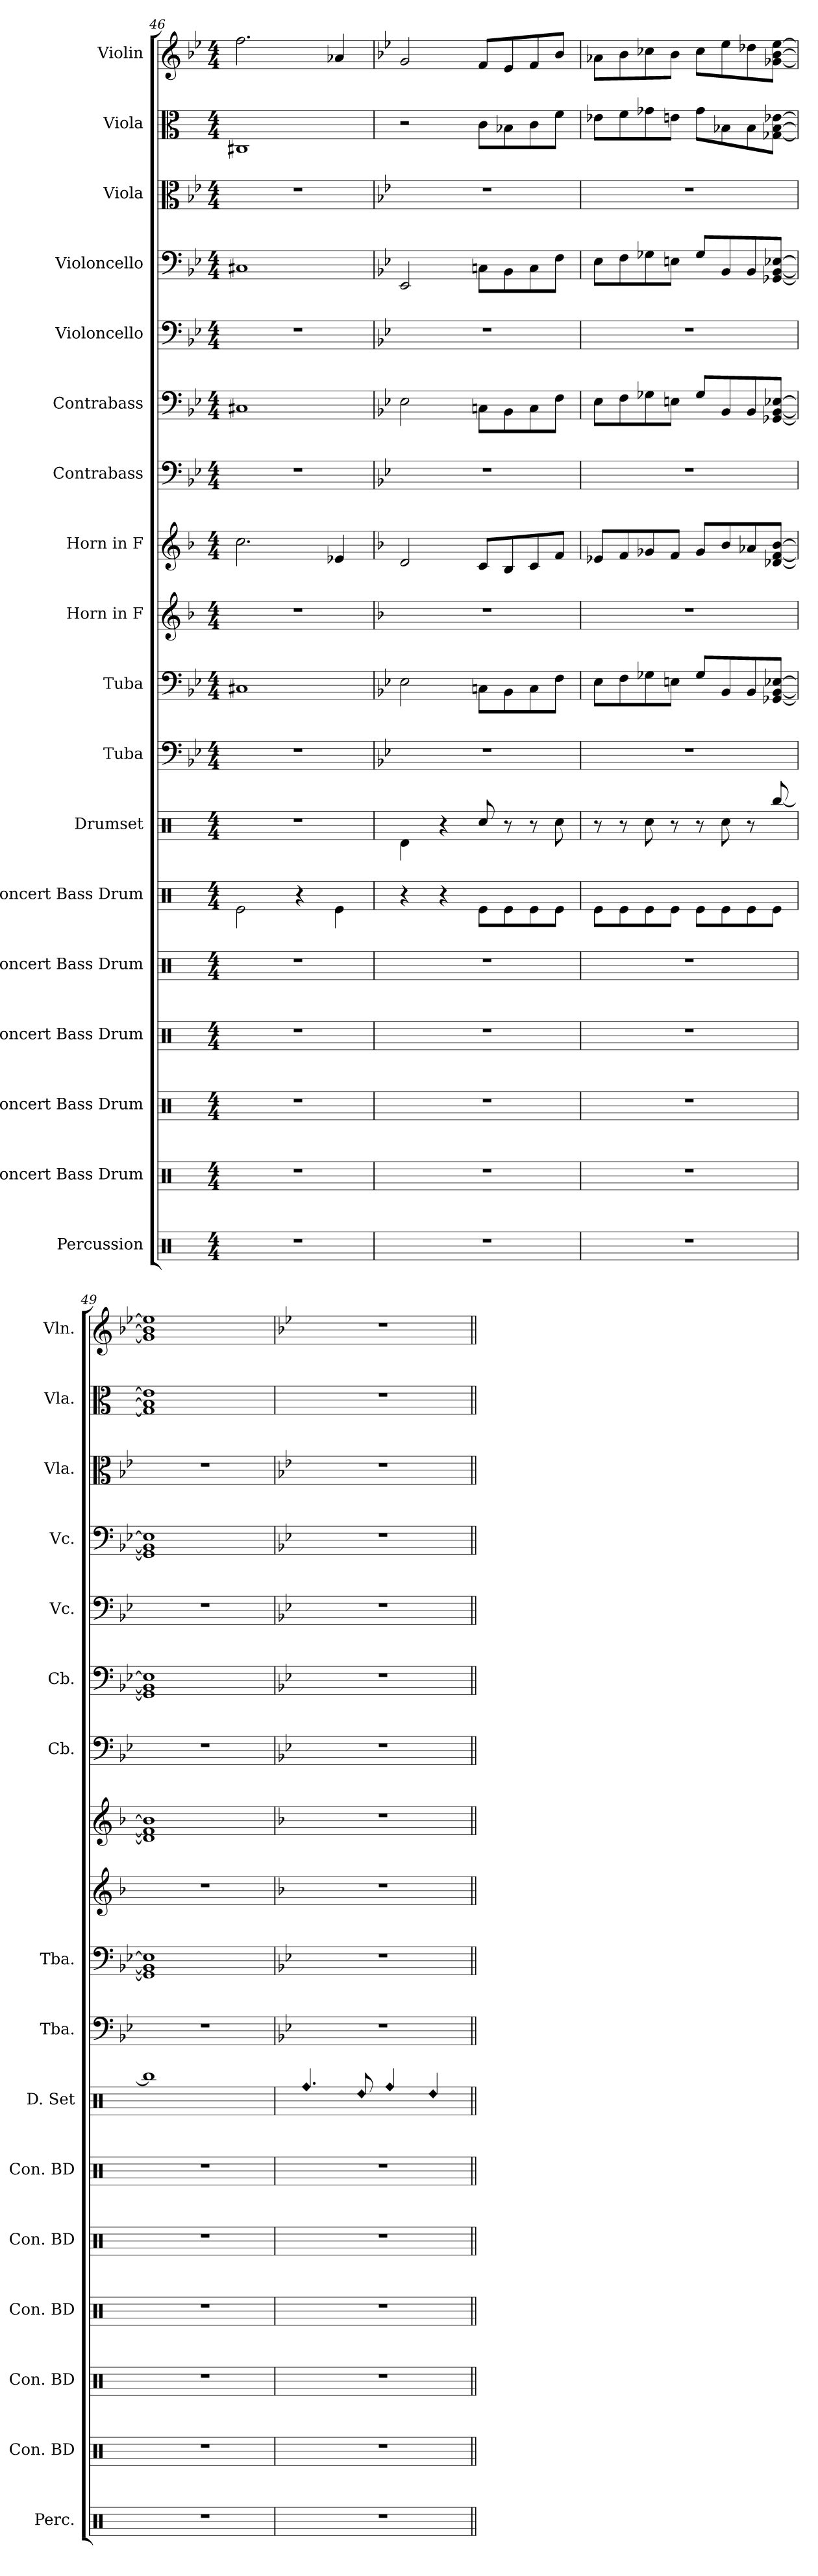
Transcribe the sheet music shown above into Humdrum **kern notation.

**kern	**kern	**kern	**kern	**kern	**kern	**kern	**kern	**kern	**kern	**kern	**kern	**kern	**kern	**kern	**kern	**kern	**kern
*part18	*part17	*part16	*part15	*part14	*part13	*part12	*part11	*part10	*part9	*part8	*part7	*part6	*part5	*part4	*part3	*part2	*part1
*staff18	*staff17	*staff16	*staff15	*staff14	*staff13	*staff12	*staff11	*staff10	*staff9	*staff8	*staff7	*staff6	*staff5	*staff4	*staff3	*staff2	*staff1
*I"Percussion	*I"Concert Bass Drum	*I"Concert Bass Drum	*I"Concert Bass Drum	*I"Concert Bass Drum	*I"Concert Bass Drum	*I"Drumset	*I"Tuba	*I"Tuba	*I"Horn in F	*I"Horn in F	*I"Contrabass	*I"Contrabass	*I"Violoncello	*I"Violoncello	*I"Viola	*I"Viola	*I"Violin
*I'Perc.	*I'Con. BD	*I'Con. BD	*I'Con. BD	*I'Con. BD	*I'Con. BD	*I'D. Set	*I'Tba.	*I'Tba.	*	*	*I'Cb.	*I'Cb.	*I'Vc.	*I'Vc.	*I'Vla.	*I'Vla.	*I'Vln.
*clefX	*clefX	*clefX	*clefX	*clefX	*clefX	*clefX	*clefF4	*clefF4	*clefG2	*clefG2	*clefF4	*clefF4	*clefF4	*clefF4	*clefC3	*clefC3	*clefG2
*	*	*	*	*	*	*	*	*	*ITrd4c7	*ITrd4c7	*ITrd7c12	*ITrd7c12	*	*	*	*	*
*k[]	*k[]	*k[]	*k[]	*k[]	*k[]	*k[]	*k[b-e-]	*k[b-e-]	*k[b-e-]	*k[b-e-]	*k[b-e-]	*k[b-e-]	*k[b-e-]	*k[b-e-]	*k[b-e-]	*k[]	*k[b-e-]
*M4/4	*M4/4	*M4/4	*M4/4	*M4/4	*M4/4	*M4/4	*M4/4	*M4/4	*M4/4	*M4/4	*M4/4	*M4/4	*M4/4	*M4/4	*M4/4	*M4/4	*M4/4
*MM260	*MM260	*MM260	*MM260	*MM260	*MM260	*MM260	*MM260	*MM260	*MM260	*MM260	*MM260	*MM260	*MM260	*MM260	*MM260	*MM260	*MM260
=46	=46	=46	=46	=46	=46	=46	=46	=46	=46	=46	=46	=46	=46	=46	=46	=46	=46
1r	1r	1r	1r	1r	2Re\	1r	1r	1C#X	1r	2.f\	1r	1CC#X	1r	1C#X	1r	1C#X	2.ff\
.	.	.	.	.	4r	.	.	.	.	.	.	.	.	.	.	.	.
.	.	.	.	.	4Re\	.	.	.	.	4A-X/	.	.	.	.	.	.	4a-X/
!!LO:PB:g=z
=47	=47	=47	=47	=47	=47	=47	=47	=47	=47	=47	=47	=47	=47	=47	=47	=47	=47
*	*	*	*	*	*	*	*k[b-e-]	*k[b-e-]	*k[b-e-]	*k[b-e-]	*k[b-e-]	*k[b-e-]	*k[b-e-]	*k[b-e-]	*k[b-e-]	*	*k[b-e-]
*	*	*	*	*	*	*	*	*	*	*	*	*	*	*	*	*	*MM144
1r	1r	1r	1r	1r	4r	4Rd\	1r	2E-\	1r	2G/	1r	2EE-\	1r	2EE-/	1r	2r	2g/
.	.	.	.	.	4r	4r	.	.	.	.	.	.	.	.	.	.	.
*	*	*	*	*	*	*	*	*	*	*	*	*	*	*	*	*	*MM180
.	.	.	.	.	8Re\L	8Rcc/	.	8Cn\L	.	8F/L	.	8CCn\L	.	8Cn\L	.	8c\L	8f/L
.	.	.	.	.	8Re\	8r	.	8BB-\	.	8E-/	.	8BBB-\	.	8BB-\	.	8B-X\	8e-/
.	.	.	.	.	8Re\	8r	.	8C\	.	8F/	.	8CC\	.	8C\	.	8c\	8f/
.	.	.	.	.	8Re\J	8Rcc\	.	8F\J	.	8B-/J	.	8FF\J	.	8F\J	.	8f\J	8b-/J
=48	=48	=48	=48	=48	=48	=48	=48	=48	=48	=48	=48	=48	=48	=48	=48	=48	=48
1r	1r	1r	1r	1r	8Re\L	8r	1r	8E-\L	1r	8A-/L	1r	8EE-\L	1r	8E-\L	1r	8e-X\L	8a-\L
.	.	.	.	.	8Re\	8r	.	8F\	.	8B-/	.	8FF\	.	8F\	.	8f\	8b-\
.	.	.	.	.	8Re\	8Rcc\	.	8G-\	.	8c-/	.	8GG-\	.	8G-\	.	8g-X\	8cc-\
.	.	.	.	.	8Re\J	8r	.	8En\J	.	8B-/J	.	8EEn\J	.	8En\J	.	8en\J	8b-\J
.	.	.	.	.	8Re\L	8r	.	8G-/L	.	8c-/L	.	8GG-/L	.	8G-/L	.	8g-\L	8cc-\L
.	.	.	.	.	8Re\	8Rcc\	.	8BB-/	.	8e-/	.	8BBB-/	.	8BB-/	.	8B-X\	8ee-\
.	.	.	.	.	8Re\	8r	.	8BB-/	.	8d-/	.	8BBB-/	.	8BB-/	.	8B-\	8dd-\
.	.	.	.	.	8Re\J	[8Rbb/	.	[8GG-/ [8BB-/ [8E-X/J	.	[8G-/ [8B-/ [8e-/J	.	[8GGG-/ [8BBB-/ [8EE-X/J	.	[8GG-/ [8BB-/ [8E-X/J	.	[8G-X\ [8B-\ [8e-X\J	[8g-\ [8b-\ [8ee-\J
=49	=49	=49	=49	=49	=49	=49	=49	=49	=49	=49	=49	=49	=49	=49	=49	=49	=49
*	*	*	*	*	*	*	*	*	*	*	*	*	*	*	*	*	*^
1r	1r	1r	1r	1r	1r	1Rbb]	1r	1GG-] 1BB-] 1E-]	1r	1G-] 1B-] 1e-]	1r	1GGG-] 1BBB-] 1EE-]	1r	1GG-] 1BB-] 1E-]	1r	1G-] 1B-] 1e-]	1g-] 1b-] 1ee-]	2ryy
*	*	*	*	*	*	*	*	*	*	*	*	*	*	*	*	*	*MM120	*
.	.	.	.	.	.	.	.	.	.	.	.	.	.	.	.	.	.	2ryy
*	*	*	*	*	*	*	*	*	*	*	*	*	*	*	*	*	*v	*v
=50	=50	=50	=50	=50	=50	=50	=50	=50	=50	=50	=50	=50	=50	=50	=50	=50	=50
*	*	*	*	*	*	*	*k[b-e-]	*k[b-e-]	*k[b-e-]	*k[b-e-]	*k[b-e-]	*k[b-e-]	*k[b-e-]	*k[b-e-]	*k[b-e-]	*	*k[b-e-]
*	*	*	*	*	*	*	*	*	*	*	*	*	*	*	*	*	*^
!	!	!	!	!	!	!LO:N:head=diamond	!	!	!	!	!	!	!	!	!	!	!	!
*	*	*	*	*	*	*	*	*	*	*	*	*	*	*	*	*	*v	*v
1r	1r	1r	1r	1r	1r	4.Rff/	1r	1r	1r	1r	1r	1r	1r	1r	1r	1r	1r
!	!	!	!	!	!	!LO:N:head=diamond	!	!	!	!	!	!	!	!	!	!	!
.	.	.	.	.	.	8Rdd/	.	.	.	.	.	.	.	.	.	.	.
!	!	!	!	!	!	!LO:N:head=diamond	!	!	!	!	!	!	!	!	!	!	!
.	.	.	.	.	.	4Rff/	.	.	.	.	.	.	.	.	.	.	.
!	!	!	!	!	!	!LO:N:head=diamond	!	!	!	!	!	!	!	!	!	!	!
.	.	.	.	.	.	4Rdd/	.	.	.	.	.	.	.	.	.	.	.
=||	=||	=||	=||	=||	=||	=||	=||	=||	=||	=||	=||	=||	=||	=||	=||	=||	=||
*-	*-	*-	*-	*-	*-	*-	*-	*-	*-	*-	*-	*-	*-	*-	*-	*-	*-
